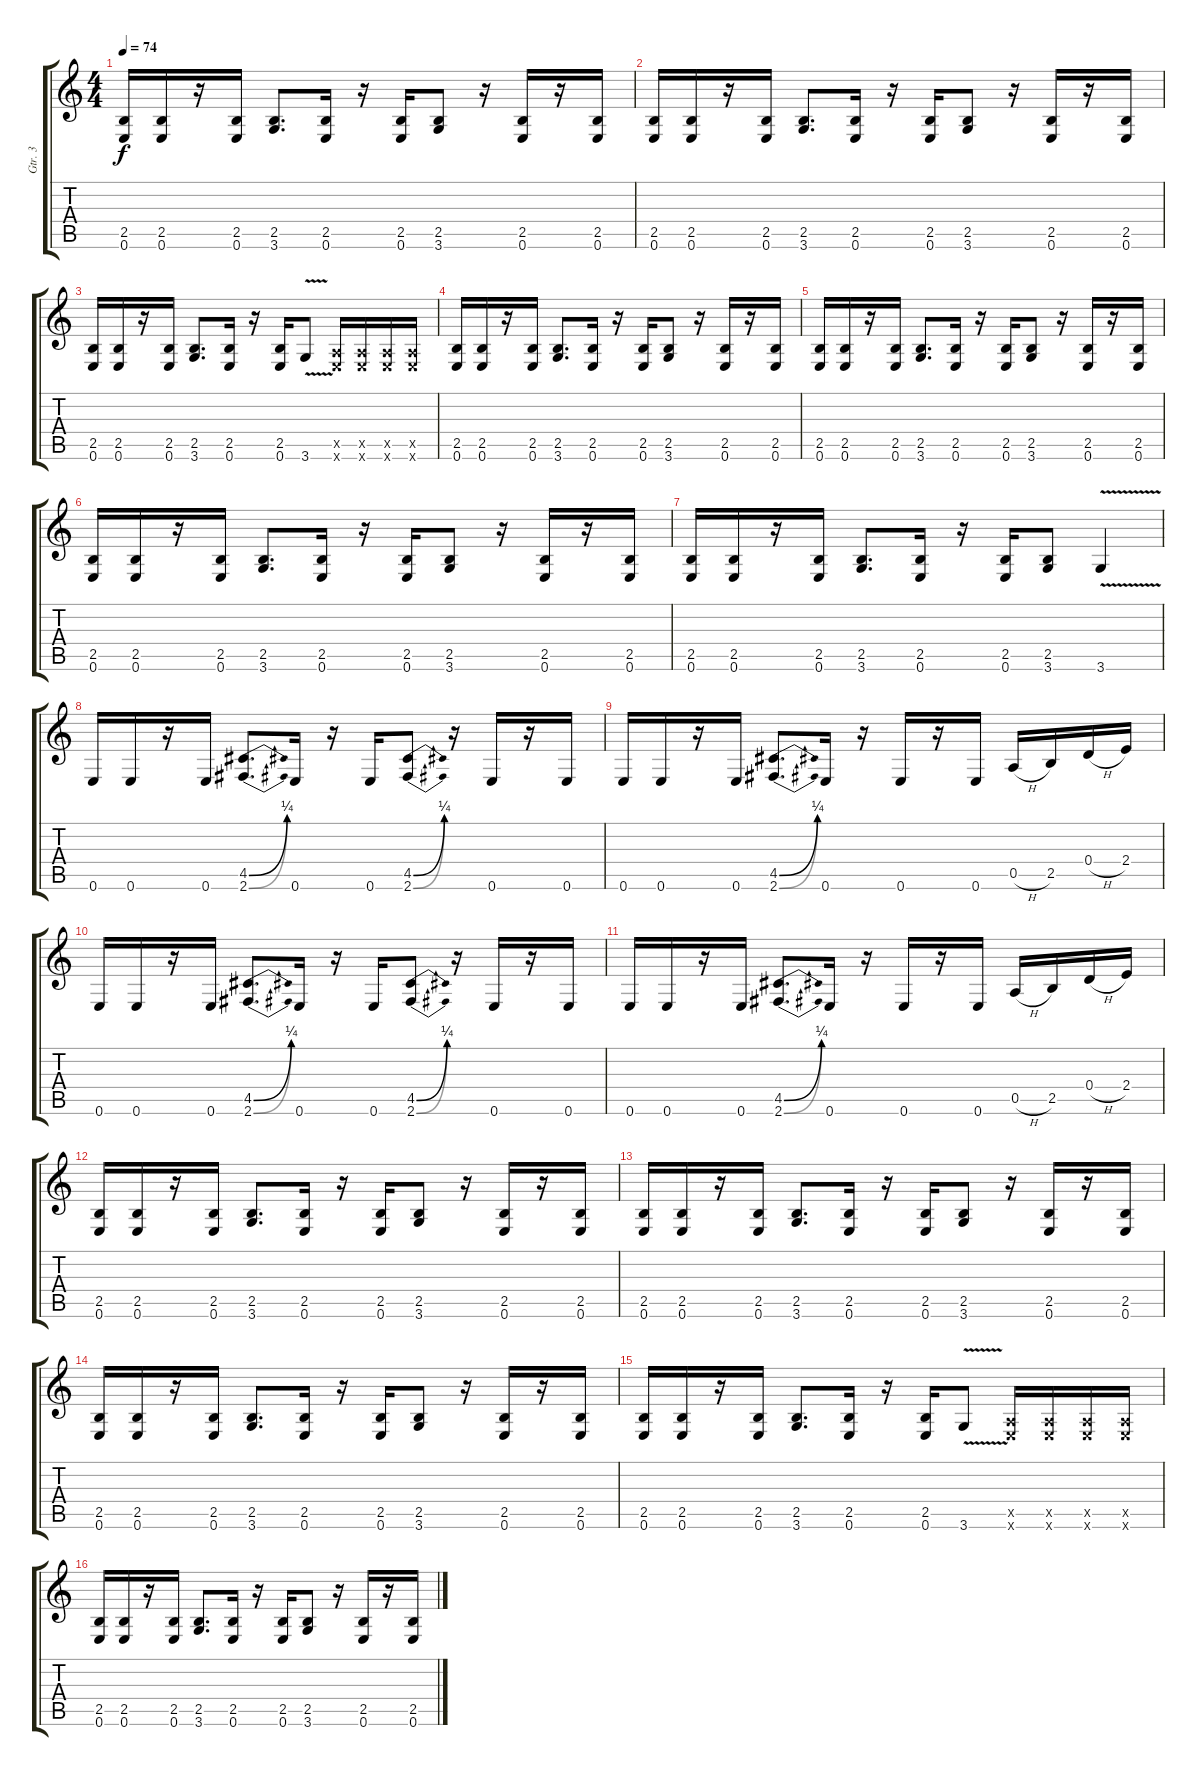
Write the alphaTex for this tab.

\track ("Gtr. 3" "Gtr. 3") {instrument distortionguitar}
\staff {score tabs}
\tuning (E4 B3 G3 D3 A2 E2) {hide}
\ts (4 4)
\tempo 74
\clef g2
\ks c
(2.5 0.6).16{dy f} (2.5 0.6).16 r.16 (2.5 0.6).16 (2.5 3.6).8{d} (2.5 0.6).16 r.16 (2.5 0.6).16 (2.5 3.6).8 r.16 (2.5 0.6).16 r.16 (2.5 0.6).16 |
(2.5 0.6).16 (2.5 0.6).16 r.16 (2.5 0.6).16 (2.5 3.6).8{d} (2.5 0.6).16 r.16 (2.5 0.6).16 (2.5 3.6).8 r.16 (2.5 0.6).16 r.16 (2.5 0.6).16 |
(2.5 0.6).16 (2.5 0.6).16 r.16 (2.5 0.6).16 (2.5 3.6).8{d} (2.5 0.6).16 r.16 (2.5 0.6).16 3.6{v}.8 (0.5{x} 0.6{x}).16 (0.5{x} 0.6{x}).16 (0.5{x} 0.6{x}).16 (0.5{x} 0.6{x}).16 |
(2.5 0.6).16 (2.5 0.6).16 r.16 (2.5 0.6).16 (2.5 3.6).8{d} (2.5 0.6).16 r.16 (2.5 0.6).16 (2.5 3.6).8 r.16 (2.5 0.6).16 r.16 (2.5 0.6).16 |
(2.5 0.6).16 (2.5 0.6).16 r.16 (2.5 0.6).16 (2.5 3.6).8{d} (2.5 0.6).16 r.16 (2.5 0.6).16 (2.5 3.6).8 r.16 (2.5 0.6).16 r.16 (2.5 0.6).16 |
(2.5 0.6).16 (2.5 0.6).16 r.16 (2.5 0.6).16 (2.5 3.6).8{d} (2.5 0.6).16 r.16 (2.5 0.6).16 (2.5 3.6).8 r.16 (2.5 0.6).16 r.16 (2.5 0.6).16 |
(2.5 0.6).16 (2.5 0.6).16 r.16 (2.5 0.6).16 (2.5 3.6).8{d} (2.5 0.6).16 r.16 (2.5 0.6).16 (2.5 3.6).8 3.6{v}.4 |
0.6.16 0.6.16 r.16 0.6.16 (4.5{be (bend 0 0 60 1)} 2.6{be (bend 0 0 60 1)}).8{d} 0.6.16 r.16 0.6.16 (4.5{be (bend 0 0 60 1)} 2.6{be (bend 0 0 60 1)}).8 r.16 0.6.16 r.16 0.6.16 |
0.6.16 0.6.16 r.16 0.6.16 (4.5{be (bend 0 0 60 1)} 2.6{be (bend 0 0 60 1)}).8{d} 0.6.16 r.16 0.6.16 r.16 0.6.16 0.5{h}.16 2.5.16 0.4{h}.16 2.4.16 |
0.6.16 0.6.16 r.16 0.6.16 (4.5{be (bend 0 0 60 1)} 2.6{be (bend 0 0 60 1)}).8{d} 0.6.16 r.16 0.6.16 (4.5{be (bend 0 0 60 1)} 2.6{be (bend 0 0 60 1)}).8 r.16 0.6.16 r.16 0.6.16 |
0.6.16 0.6.16 r.16 0.6.16 (4.5{be (bend 0 0 60 1)} 2.6{be (bend 0 0 60 1)}).8{d} 0.6.16 r.16 0.6.16 r.16 0.6.16 0.5{h}.16 2.5.16 0.4{h}.16 2.4.16 |
(2.5 0.6).16 (2.5 0.6).16 r.16 (2.5 0.6).16 (2.5 3.6).8{d} (2.5 0.6).16 r.16 (2.5 0.6).16 (2.5 3.6).8 r.16 (2.5 0.6).16 r.16 (2.5 0.6).16 |
(2.5 0.6).16 (2.5 0.6).16 r.16 (2.5 0.6).16 (2.5 3.6).8{d} (2.5 0.6).16 r.16 (2.5 0.6).16 (2.5 3.6).8 r.16 (2.5 0.6).16 r.16 (2.5 0.6).16 |
(2.5 0.6).16 (2.5 0.6).16 r.16 (2.5 0.6).16 (2.5 3.6).8{d} (2.5 0.6).16 r.16 (2.5 0.6).16 (2.5 3.6).8 r.16 (2.5 0.6).16 r.16 (2.5 0.6).16 |
(2.5 0.6).16 (2.5 0.6).16 r.16 (2.5 0.6).16 (2.5 3.6).8{d} (2.5 0.6).16 r.16 (2.5 0.6).16 3.6{v}.8 (0.5{x} 0.6{x}).16 (0.5{x} 0.6{x}).16 (0.5{x} 0.6{x}).16 (0.5{x} 0.6{x}).16 |
(2.5 0.6).16 (2.5 0.6).16 r.16 (2.5 0.6).16 (2.5 3.6).8{d} (2.5 0.6).16 r.16 (2.5 0.6).16 (2.5 3.6).8 r.16 (2.5 0.6).16 r.16 (2.5 0.6).16
